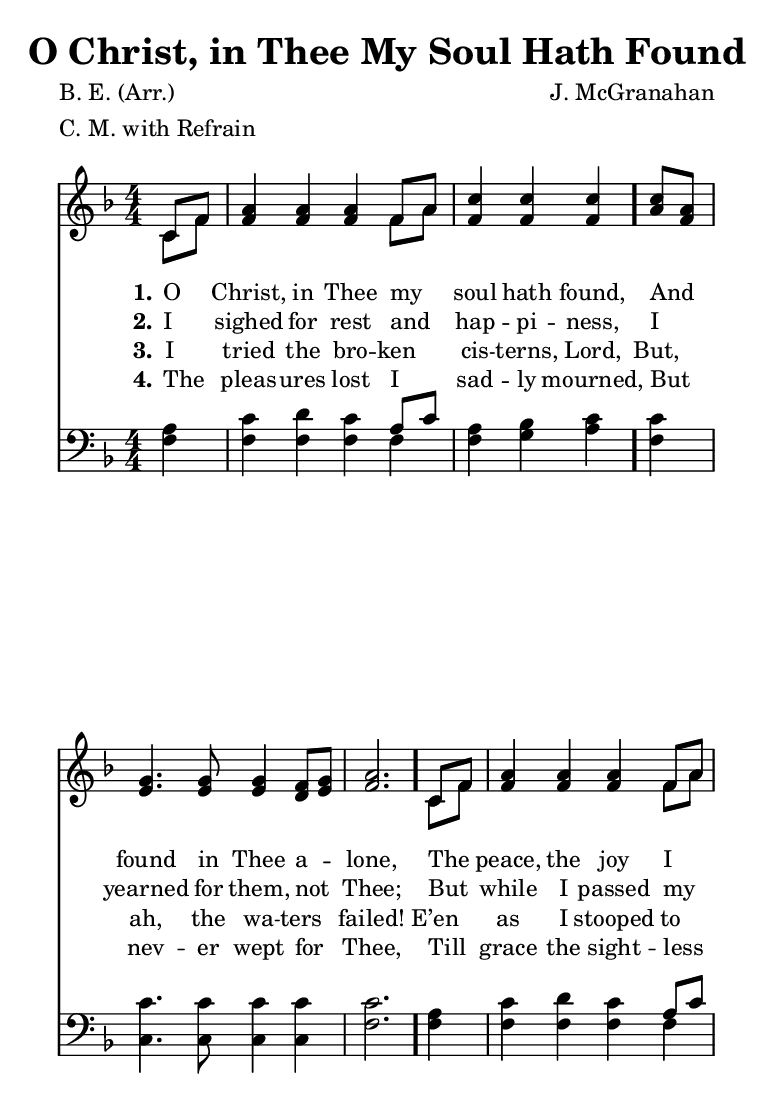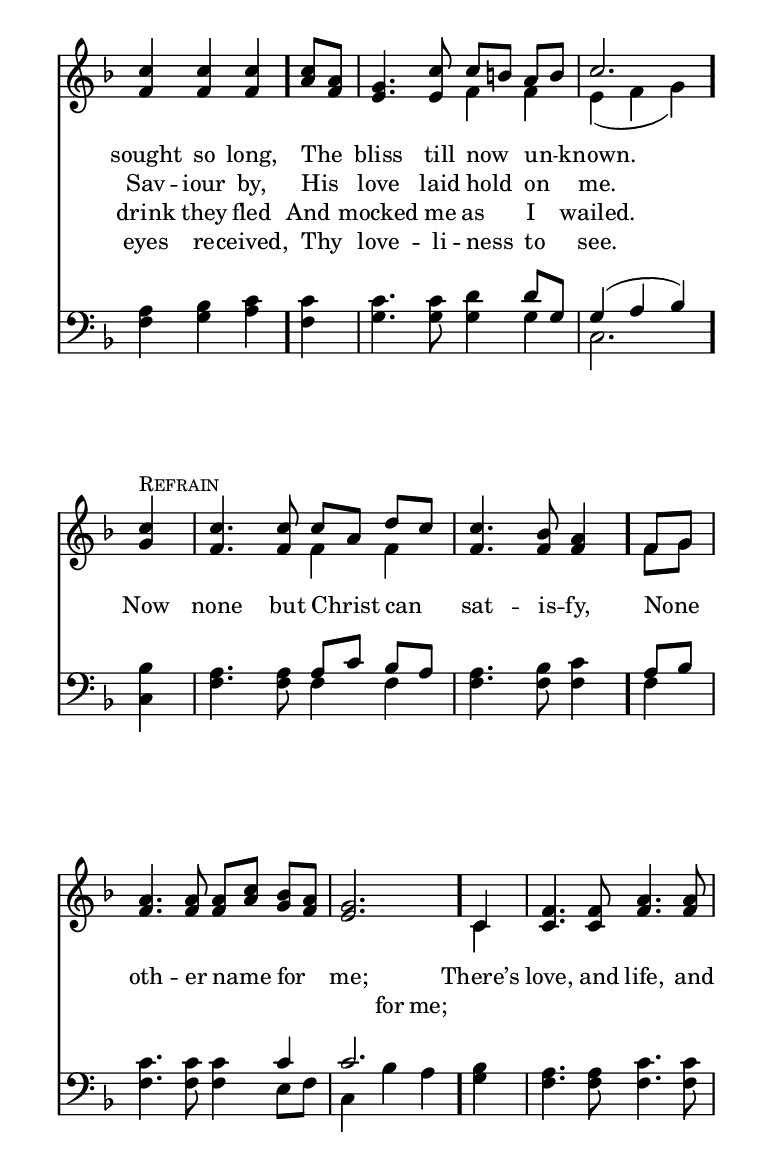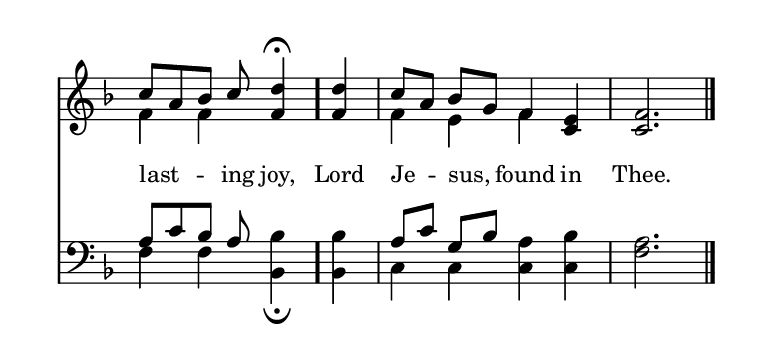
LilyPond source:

\include "common/global.ily"
\paper {
  \include "common/paper.ily"
}

\header{
  %gospel
  hymnnumber = "106"
  title = "O Christ, in Thee My Soul Hath Found"
  tunename = "None but Christ Can Satisfy" % from Metrical Index of Tunes
  meter = "C. M. with Refrain"
  poet = "B. E. (Arr.)"
  composer = "J. McGranahan"
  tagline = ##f
}

% for fermata in MIDI
ta = { \tempo 4=80 }
tb = { \tempo 4=32 }

patternAA = { }

global = {
  \include "common/overrides.ily"
  \override Staff.TimeSignature.style = #'numbered
  \time 4/4
  \override Score.MetronomeMark.transparent = ##t % hide all fermata changes too
  \ta
  \key f \major
  \partial 4
  \autoBeamOff
}

notesSoprano = {
\global
\relative c' {

  c8[ f8] | a4 a4 a4 f8[ a8] | c4 c4 c4
  c8[ a8] | g4. g8 g4 f8[ g8] | a2.
  c,8[ f8] | a4 a4 a4 f8[ a8] | c4 c4 c4
  c8[ a8] | g4. c8 c8[ b!8] a8[ b8] | c2.

  \eogbreak
  << s^\markup { \small \caps "Refrain" }
  { c4 | c4. c8 c8[ a8] d8[ c8] | c4. bes8 a4 } >>
  f8[ g8] | a4. a8 a8[ c8] bes8[ a8] | g2.
  c,4 | f4. f8 a4. a8 | c8[ a8 bes8] c8 \tb d4 \fermata \ta
  d4 | c8[ a8] bes8[ g8] f4 e4 | f2.

  \bar "|."

}
}

notesAlto = {
\global
\relative e' {

  c8[ f8] | f4 f4 f4 f8[ a8] | f4 f4 f4
  a8[ f8] | e4. e8 e4 d8[ e8] | f2.
  c8[ f8] | f4 f4 f4 f8[ a8] | f4 f4 f4
  a8[ f8] | e4. e8 f4 f4 | e4( f4 g4)

  g4 | f4. f8 f4 f4 | f4. f8 f4
  f8[ g8] | f4. f8 f8[ a8] g8[ f8] | e2.
  c4 | c4. c8 f4. f8 | f4 f4 f4
  f4 | f4 e4 f4 c4 | c2.

}
}

notesTenor = {
\global
\relative a {

  a4 | c4 d4 c4 a8[ c8] | a4 bes4 c4
  c4 | c4. c8 c4 c4 | c2.
  a4 | c4 d4 c4 a8[ c8] | a4 bes4 c4
  c4 | c4. c8 d4 d8[ g,8] | g4( a4 bes4)

  bes4 | a4. a8 a8[ c8] bes8[ a8] | a4. bes8 c4
  a8[ bes8] | c4. c8 c4 c4 | c2.
  bes4 | a4. a8 c4. c8 | a8[ c8 bes8] a8 bes4
  bes4 | a8[ c8] g8[ bes8] a4 bes4 | a2.

}
}

notesBass = {
\global
\relative f {

  f4 | f4 f4 f4 f4 | f4 g4 a4
  f4 | c4. c8 c4 c4 | f2.
  f4 | f4 f4 f4 f4 | f4 g4 a4
  f4 | g4. g8 g4 g4 | c,2.

  c4 | f4. f8 f4 f4 | f4. f8 f4
  f4 | f4. f8 f4 e8[ f8] | c4 bes'4 a4
  g4 | f4. f8 f4. f8 | f4 f4 bes,4_\fermata
  bes4 | c4 c4 c4 c4 | f2.

}
}

Refrain = \lyricmode {

Now none but Christ can sat -- is -- fy, \bar "."
None oth -- er name for me; \bar "."
There’s love, and life, and last -- ing joy, \bar "."
Lord Je -- sus, found in Thee. \bar "."

}

wordsA = \lyricmode {
\set stanza = "1."

O Christ, in Thee my soul hath found, \bar "."
And found in Thee a -- lone, \bar "."
The peace, the joy I sought so long, \bar "."
The bliss till now un -- known. \bar "."

}

wordsB = \lyricmode {
\set stanza = "2."

I sighed for rest and hap -- pi -- ness,
I yearned for them, not Thee;
But while I passed my Sav -- iour by,
His love laid hold on me.

\Refrain

}

wordsC = \lyricmode {
\set stanza = "3."

I tried the bro -- ken cis -- terns, Lord,
But, ah, the wa -- ters failed!
E’en as I stooped to drink they fled
And mocked me as I wailed.

}

wordsD = \lyricmode {
\set stanza = "4."

The pleas -- ures lost I sad -- ly mourned,
But nev -- er wept for Thee,
Till grace the sight -- less eyes re -- ceived,
Thy love -- li -- ness to see.

}

underWords = \lyricmode {

{ \repeat unfold 41 { \skip 4 } }
\markup { \with-color #white { _ } } for me;

}

\score {
  \context ChoirStaff <<
    \context Staff = upper <<
      \set Staff.autoBeaming = ##f
      \set ChoirStaff.systemStartDelimiter = #'SystemStartBar
      \set ChoirStaff.printPartCombineTexts = ##f
      \partcombine #'(2 . 9) \notesSoprano \notesAlto
      \context NullVoice = sopranos { \voiceOne << \notesSoprano >> }
      \context Lyrics = one   \lyricsto sopranos \wordsA
      \context Lyrics = two   \lyricsto sopranos \wordsB
      \context Lyrics = three \lyricsto sopranos \wordsC
      \context Lyrics = four  \lyricsto sopranos \wordsD
    >>
    \context Staff = men <<
      \set Staff.autoBeaming = ##f
      \clef bass
      \set ChoirStaff.printPartCombineTexts = ##f
      \partcombine #'(2 . 9) \notesTenor \notesBass
      \context NullVoice = basses { \voiceTwo << \notesBass >> }
    >>
    \context Lyrics = three \lyricsto basses \underWords
  >>
  \layout {
    \include "common/layout.ily"
  }
  \midi{
    \include "common/midi.ily"
  }
}

\version "2.19.49"  % necessary for upgrading to future LilyPond versions.

% vi:set et ts=2 sw=2 ai nocindent syntax=lilypond:
